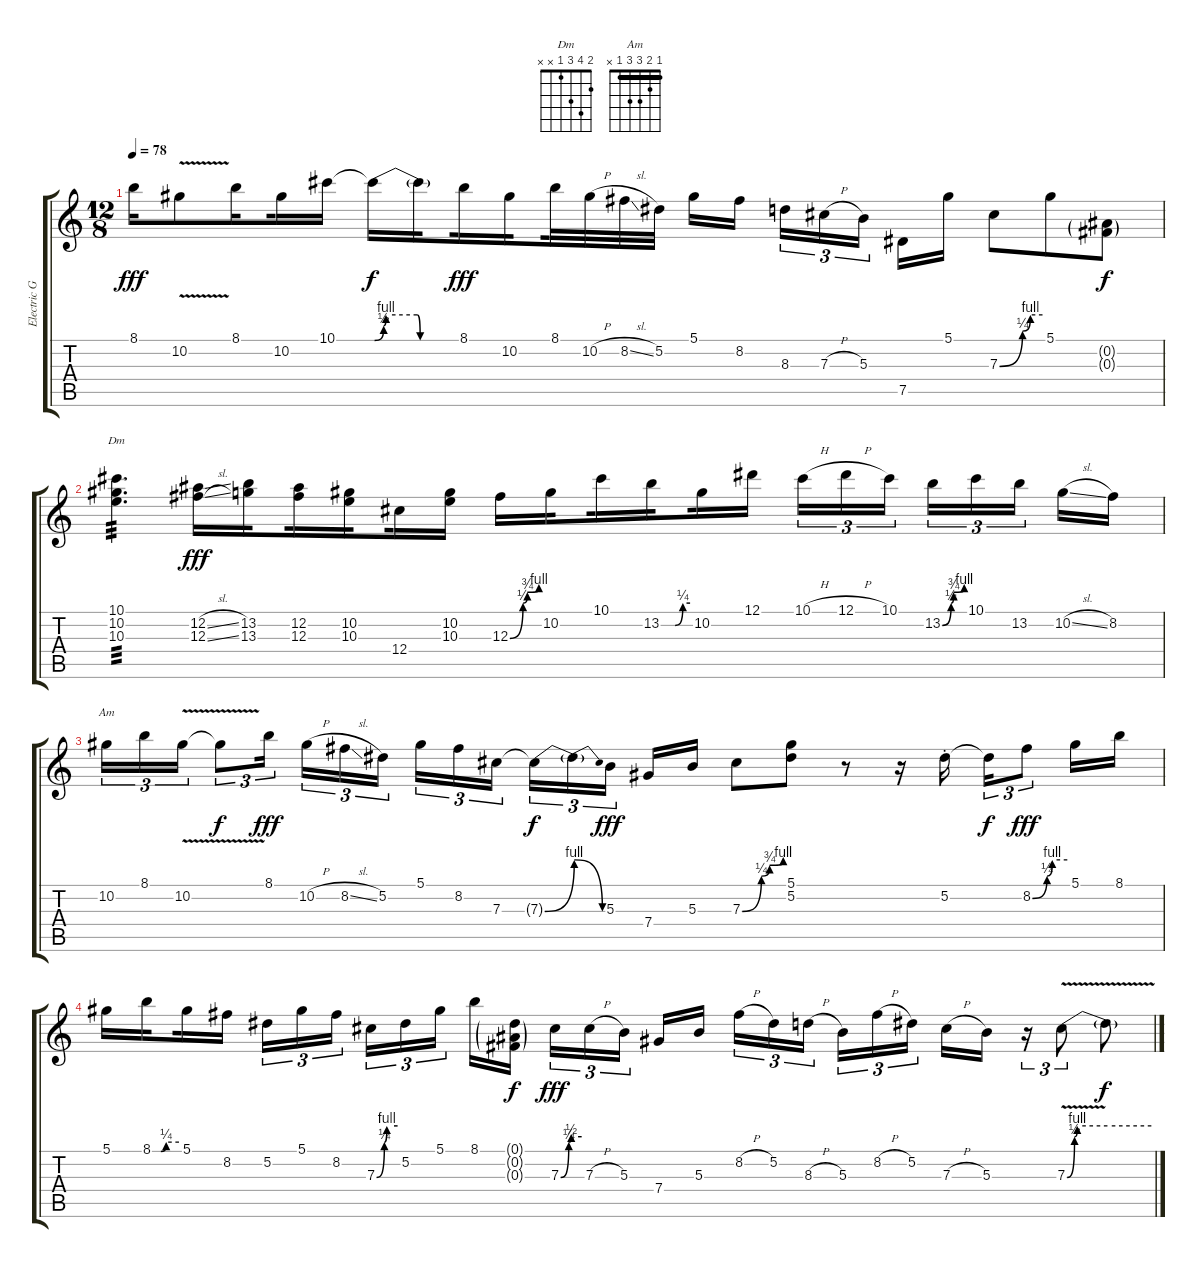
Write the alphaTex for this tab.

\track ("Electric Guitar" "Electric G") {instrument electricguitarjazz}
\staff {score tabs}
\tuning (Eb4 Bb3 Gb3 Db3 Ab2 Eb2) {hide}
\chord ("Dm" 2 4 3 1 x x)
\chord ("Am" 1 2 3 3 1 x) {barre 1}
\ts (12 8)
\tempo 78
\clef g2
\ks c
8.1.16{dy fff} 10.2{v}.8 8.1.16{beam splitsecondary} 10.2.16 10.1.16 10.1{be (custom 0 0 12 2 15 4 56 4 60 0) t}.16{dy f} 10.1{be (hold 0 0 60 0) t}.16{beam splitsecondary} 8.1.16{dy fff} 10.2.16{beam splitsecondary} 8.1.32 10.2{h}.32 8.2{sl}.32 5.2.32 5.1.16 8.2.16{beam splitsecondary} 8.3.16{tu (3 2)} 7.3{h}.16{tu (3 2)} 5.3.16{tu (3 2) beam splitsecondary} 7.5.16 5.1.16 7.3{be (custom 0 0 32 1 43 4 60 4)}.8 5.1.8 (0.2{g} 0.3{g}).8{dy f} |
(10.1 10.2 10.3).4{d ch "Dm" tp 3} (12.2{sl} 12.3{sl}).16{dy fff} (13.2 13.3).16{beam splitsecondary} (12.2 12.3).16 (10.2 10.3).16{beam splitsecondary} 12.4.16 (10.2 10.3).16 12.3{be (custom 0 0 27 1 36 3 60 4)}.16 10.2.16{beam splitsecondary} 10.1.16 13.2{be (custom 0 0 29 0 45 1 60 1)}.16{beam splitsecondary} 10.2.16 12.1.16 10.1{h}.16{tu (3 2)} 12.1{h}.16{tu (3 2)} 10.1.16{tu (3 2) beam splitsecondary} 13.2{be (custom 0 0 24 1 31 3 60 4)}.16{tu (3 2)} 10.1.16{tu (3 2)} 13.2.16{tu (3 2) beam splitsecondary} 10.2{sl}.16 8.2.16 |
10.2.16{tu (3 2) ch "Am"} 8.1.16{tu (3 2)} 10.2{v}.16{tu (3 2)} 10.2{v t}.8{tu (3 2) dy f} 8.1.16{tu (3 2) dy fff beam splitsecondary} 10.2{h}.16{tu (3 2)} 8.2{sl}.16{tu (3 2)} 5.2.16{tu (3 2)} 5.1.16{tu (3 2)} 8.2.16{tu (3 2)} 7.3.16{tu (3 2) beam splitsecondary} 7.3{be (bend 0 0 60 4) t}.16{tu (3 2) dy f} 7.3{be (release 0 4 60 0) t}.16{tu (3 2)} 5.3.16{tu (3 2) dy fff beam splitsecondary} 7.4.16 5.3.16 7.3{be (custom 0 0 28 1 40 3 60 4)}.8 (5.1 5.2).8 r.8 r.16 5.2{st}.16{beam splitsecondary} 5.2{t}.16{tu (3 2) dy f} 8.2{be (custom 0 0 25 1 34 4 60 4)}.8{tu (3 2) dy fff} 5.1.16 8.1.16 |
5.1.16 8.1{be (custom 0 0 19 0 31 1 60 1)}.16{beam splitsecondary} 5.1.16 8.2.16{beam splitsecondary} 5.2.16{tu (3 2)} 5.1.16{tu (3 2)} 8.2.16{tu (3 2)} 7.3{be (custom 0 0 22 1 29 4 60 4)}.16{tu (3 2)} 5.2.16{tu (3 2)} 5.1.16{tu (3 2) beam splitsecondary} 8.1.16 (0.1{g} 0.2{g} 0.3{g}).16{dy f beam splitsecondary} 7.3{be (custom 0 0 23 1 30 2 60 2)}.16{tu (3 2) dy fff} 7.3{h}.16{tu (3 2)} 5.3.16{tu (3 2)} 7.4.16 5.3.16{beam splitsecondary} 8.2{h}.16{tu (3 2)} 5.2.16{tu (3 2)} 8.3{h}.16{tu (3 2) beam splitsecondary} 5.3.16{tu (3 2)} 8.2{h}.16{tu (3 2)} 5.2.16{tu (3 2)} 7.3{h}.16 5.3.16 r.16{tu (3 2)} 7.3{be (custom 0 0 11 2 15 4 60 4) v}.8{tu (3 2)} 7.3{be (hold 0 4 60 4) v t}.8{dy f}
